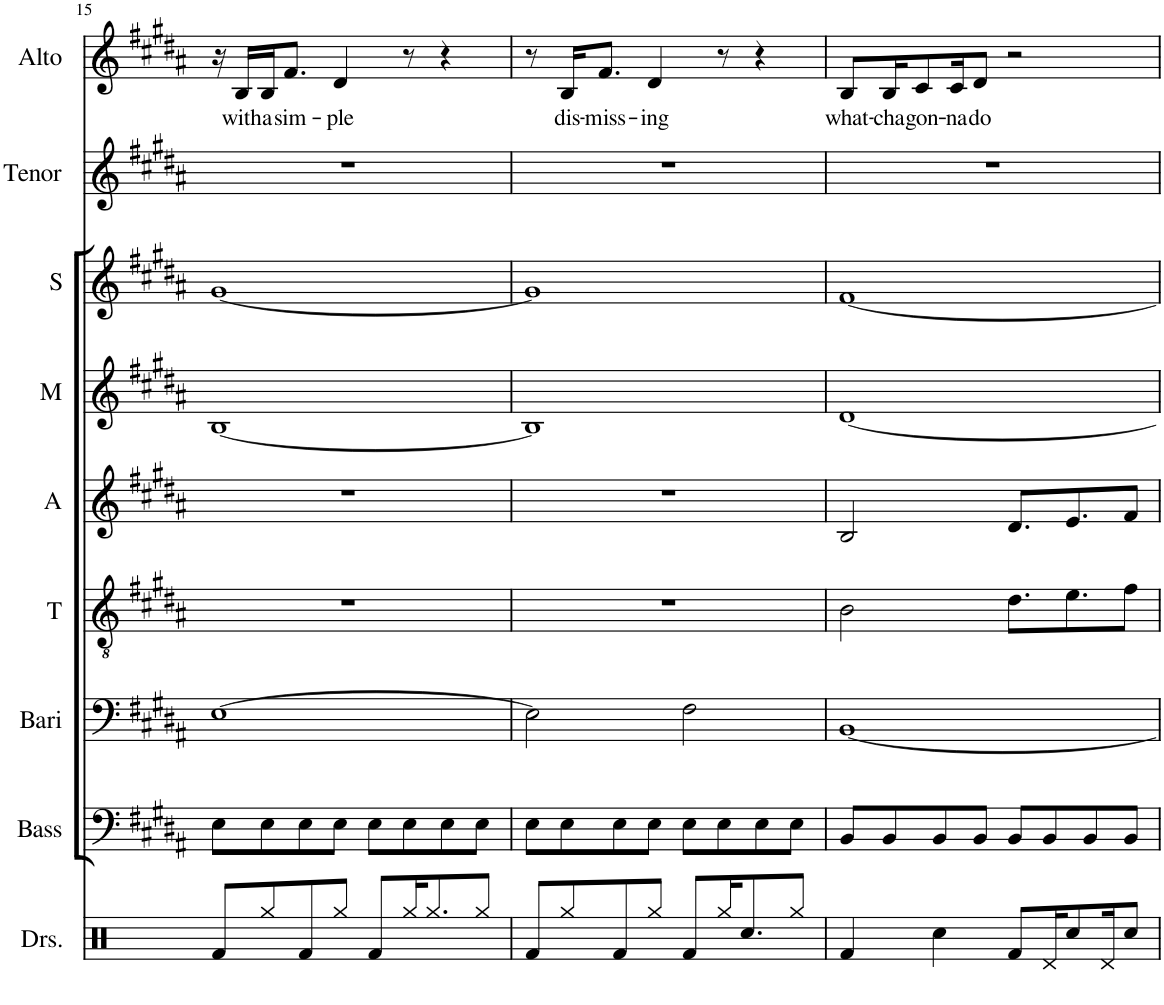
**kern	**kern	**kern	**kern	**kern	**kern	**kern	**kern	**kern	**text
*part9	*part8	*part7	*part6	*part5	*part4	*part3	*part2	*part1	*part1
*staff9	*staff8	*staff7	*staff6	*staff5	*staff4	*staff3	*staff2	*staff1	*staff1
*I"Drumset	*I"Bass	*I"Baritone	*I"Tenor	*I"Alto	*I"Mezzo	*I"Soprano	*I"Tenor	*I"Alto	*
*I'Drs.	*I'Bass	*I'Bari	*I'T	*I'A	*I'M	*I'S	*I'Tenor	*I'Alto	*
!!LO:PB:g=z
*clefX	*clefF4	*clefF4	*clefGv2	*clefG2	*clefG2	*clefG2	*clefG2	*clefG2	*
*k[]	*k[f#c#g#d#a#]	*k[f#c#g#d#a#]	*k[f#c#g#d#a#]	*k[f#c#g#d#a#]	*k[f#c#g#d#a#]	*k[f#c#g#d#a#]	*k[f#c#g#d#a#]	*k[f#c#g#d#a#]	*
*M4/4	*M4/4	*M4/4	*M4/4	*M4/4	*M4/4	*M4/4	*M4/4	*M4/4	*
=15	=15	=15	=15	=15	=15	=15	=15	=15	=15
8Rf/L	8E\L	[1E	1r	1r	[1B	[1g#	1r	16r	.
!	!	!	!	!	!	!	!	!	!LO:LY:b
.	.	.	.	.	.	.	.	16B/LL	with
!	!	!	!	!	!	!	!	!	!LO:LY:b
8Rgg/	8E\	.	.	.	.	.	.	16B/J	a
!	!	!	!	!	!	!	!	!	!LO:LY:b
.	.	.	.	.	.	.	.	8.f#/J	sim-
8Rf/	8E\	.	.	.	.	.	.	.	.
!	!	!	!	!	!	!	!	!	!LO:LY:b
8Rgg/J	8E\J	.	.	.	.	.	.	4d#/	-ple
8Rf/L	8E\L	.	.	.	.	.	.	.	.
16Rgg/K	8E\	.	.	.	.	.	.	8r	.
8.Rgg/	.	.	.	.	.	.	.	.	.
.	8E\	.	.	.	.	.	.	4r	.
8Rgg/J	8E\J	.	.	.	.	.	.	.	.
=16	=16	=16	=16	=16	=16	=16	=16	=16	=16
8Rf/L	8E\L	2E\]	1r	1r	1B]	1g#]	1r	8r	.
!	!	!	!	!	!	!	!	!	!LO:LY:b
8Rgg/	8E\	.	.	.	.	.	.	16B/KL	dis-
!	!	!	!	!	!	!	!	!	!LO:LY:b
.	.	.	.	.	.	.	.	8.f#/J	-miss-
8Rf/	8E\	.	.	.	.	.	.	.	.
!	!	!	!	!	!	!	!	!	!LO:LY:b
8Rgg/J	8E\J	.	.	.	.	.	.	4d#/	-ing
8Rf/L	8E\L	2F#\	.	.	.	.	.	.	.
16Rgg/K	8E\	.	.	.	.	.	.	8r	.
8.Rcc/	.	.	.	.	.	.	.	.	.
.	8E\	.	.	.	.	.	.	4r	.
8Rgg/J	8E\J	.	.	.	.	.	.	.	.
=17	=17	=17	=17	=17	=17	=17	=17	=17	=17
!	!	!	!	!	!	!	!	!	!LO:LY:b
4Rf/	8BB/L	[1BB	2B\	2B/	[1d#	[1f#	1r	8B/L	what-
!	!	!	!	!	!	!	!	!	!LO:LY:b
.	8BB/	.	.	.	.	.	.	16B/K	-cha
!	!	!	!	!	!	!	!	!	!LO:LY:b
.	.	.	.	.	.	.	.	8c#/	gon-
4Rcc\	8BB/	.	.	.	.	.	.	.	.
!	!	!	!	!	!	!	!	!	!LO:LY:b
.	.	.	.	.	.	.	.	16c#/K	-na
!	!	!	!	!	!	!	!	!	!LO:LY:b
.	8BB/J	.	.	.	.	.	.	8d#/J	do
8Rf/L	8BB/L	.	8.d#\L	8.d#/L	.	.	.	2r	.
16Rd/K	8BB/	.	.	.	.	.	.	.	.
8Rcc/	.	.	8.e\	8.e/	.	.	.	.	.
.	8BB/	.	.	.	.	.	.	.	.
16Rd/K	.	.	.	.	.	.	.	.	.
8Rcc/J	8BB/J	.	8f#\J	8f#/J	.	.	.	.	.
=	=	=	=	=	=	=	=	=	=
*-	*-	*-	*-	*-	*-	*-	*-	*-	*-
